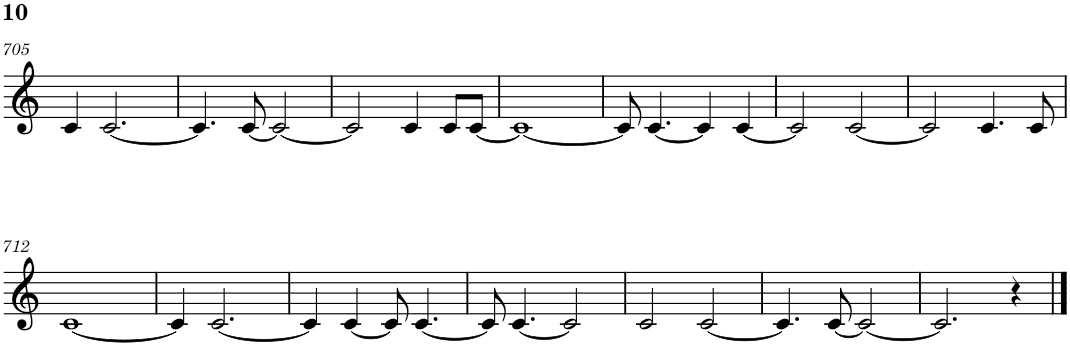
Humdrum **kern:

**kern
*part1
*staff1
*I"Piano
*I'Pno.
!!LO:PB:g=z
*clefG2
*k[]
*M4/4
=705
4c/
[2.c/
=706
4.c/]
[8c/
2c/_
=707
2c/]
4c/
8c/L
[8c/J
=708
1c_
=709
8c/]
[4.c/
4c/]
[4c/
=710
2c/]
[2c/
=711
2c/]
4.c/
8c/
!!LO:LB:g=z
=712
[1c
=713
4c/]
[2.c/
=714
4c/]
[4c/
8c/]
[4.c/
=715
8c/]
[4.c/
2c/]
=716
2c/
[2c/
=717
4.c/]
[8c/
2c/_
=718
2.c/]
4r
==
*-
